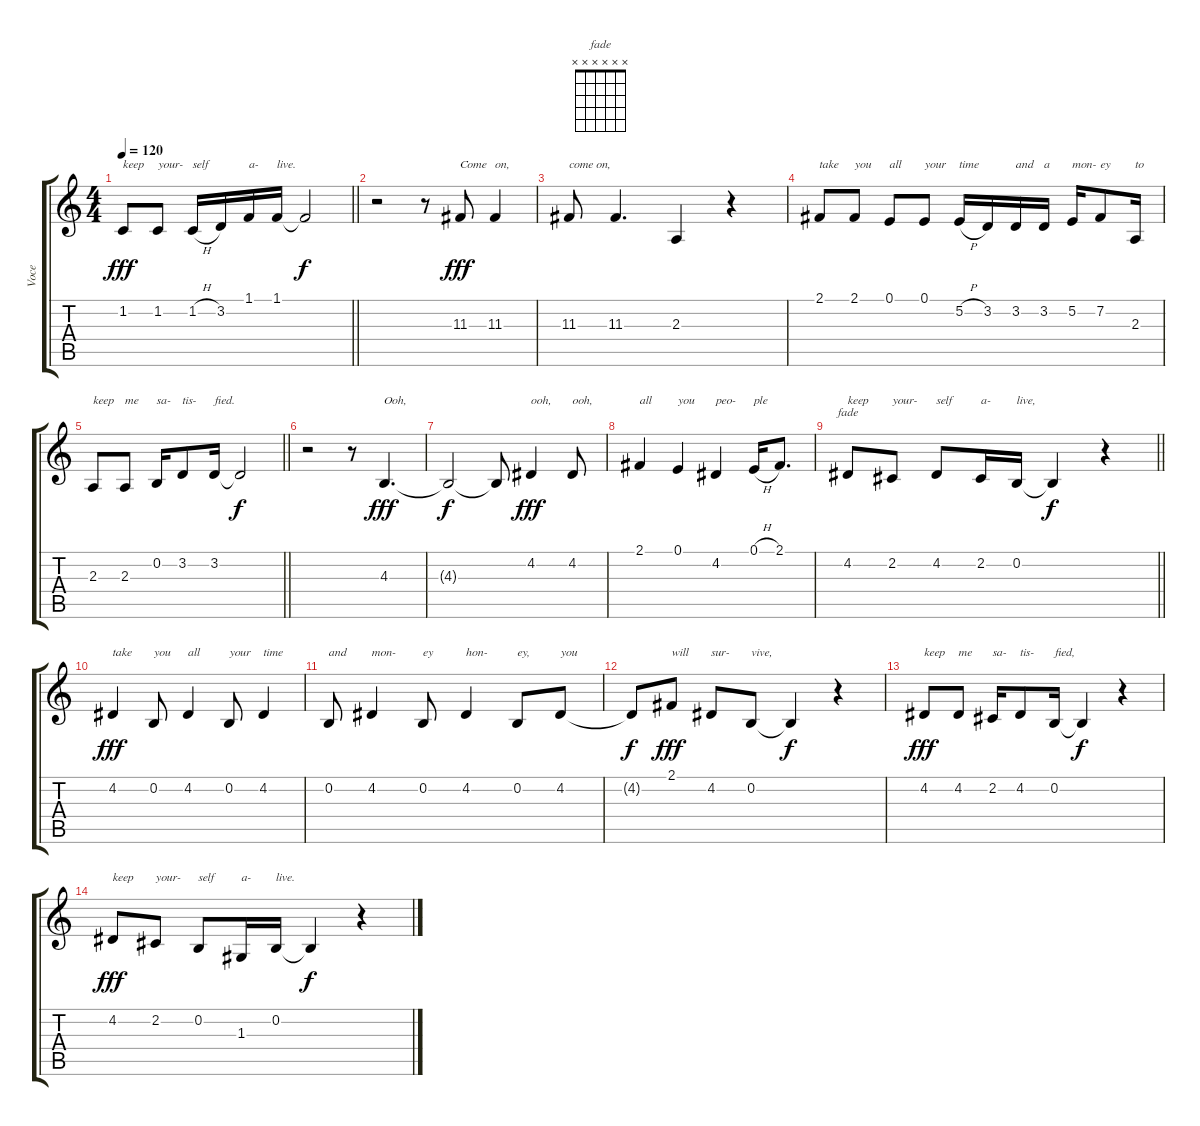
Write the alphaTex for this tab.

\track ("Voce" "Voce") {instrument lead6voice}
\staff {score tabs}
\tuning (E4 B3 G3 D3 A2 E2) {hide}
\chord ("fade" x x x x x x)
\ts (4 4)
\tempo 120
\clef g2
\barLineRight lightlight
\ks c
1.2.8{txt "keep" dy fff} 1.2.8{txt "your-"} 1.2{h}.16{txt "self"} 3.2.16 1.1.16{txt "a-"} 1.1.16{txt "live."} 1.1{t}.2{dy f} |
r.2 r.8 11.3.8{txt "Come" dy fff} 11.3.4{txt "on,"} |
11.3.8{txt "come on,"} 11.3.4{d} 2.3.4 r.4 |
2.1.8{txt "take"} 2.1.8{txt "you"} 0.1.8{txt "all"} 0.1.8{txt "your"} 5.2{h}.16{txt "time"} 3.2.16 3.2.16{txt "and"} 3.2.16{txt "a"} 5.2.16{txt "mon-"} 7.2.8{txt "ey"} 2.3.16{txt "to"} |
\barLineRight lightlight
2.3.8{txt "keep"} 2.3.8{txt "me"} 0.2.16{txt "sa-"} 3.2.8{txt "tis-"} 3.2.16{txt "fied."} 3.2{t}.2{dy f} |
r.2 r.8 4.3.4{d txt "Ooh," dy fff} |
4.3{t}.2{dy f} 4.3{t}.8 4.2.4{txt "ooh," dy fff} 4.2.8{txt "ooh,"} |
2.1.4{txt "all"} 0.1.4{txt "you"} 4.2.4{txt "peo-"} 0.1{h}.16{txt "ple"} 2.1.8{d} |
\barLineRight lightlight
4.2.8{ch "fade" txt "keep"} 2.2.8{txt "your-"} 4.2.8{txt "self"} 2.2.16{txt "a-"} 0.2.16{txt "live,"} 0.2{t}.4{dy f} r.4 |
4.2.4{txt "take" dy fff} 0.2.8{txt "you"} 4.2.4{txt "all"} 0.2.8{txt "your"} 4.2.4{txt "time"} |
0.2.8{txt "and"} 4.2.4{txt "mon-"} 0.2.8{txt "ey"} 4.2.4{txt "hon-"} 0.2.8{txt "ey,"} 4.2.8{txt "you"} |
4.2{t}.8{dy f} 2.1.8{txt "will" dy fff} 4.2.8{txt "sur-"} 0.2.8{txt "vive,"} 0.2{t}.4{dy f} r.4 |
4.2.8{txt "keep" dy fff volume 0} 4.2.8{txt "me"} 2.2.16{txt "sa-"} 4.2.8{txt "tis-"} 0.2.16{txt "fied,"} 0.2{t}.4{dy f} r.4 |
4.2.8{txt "keep" dy fff} 2.2.8{txt "your-"} 0.2.8{txt "self"} 1.3.16{txt "a-"} 0.2.16{txt "live."} 0.2{t}.4{dy f} r.4
